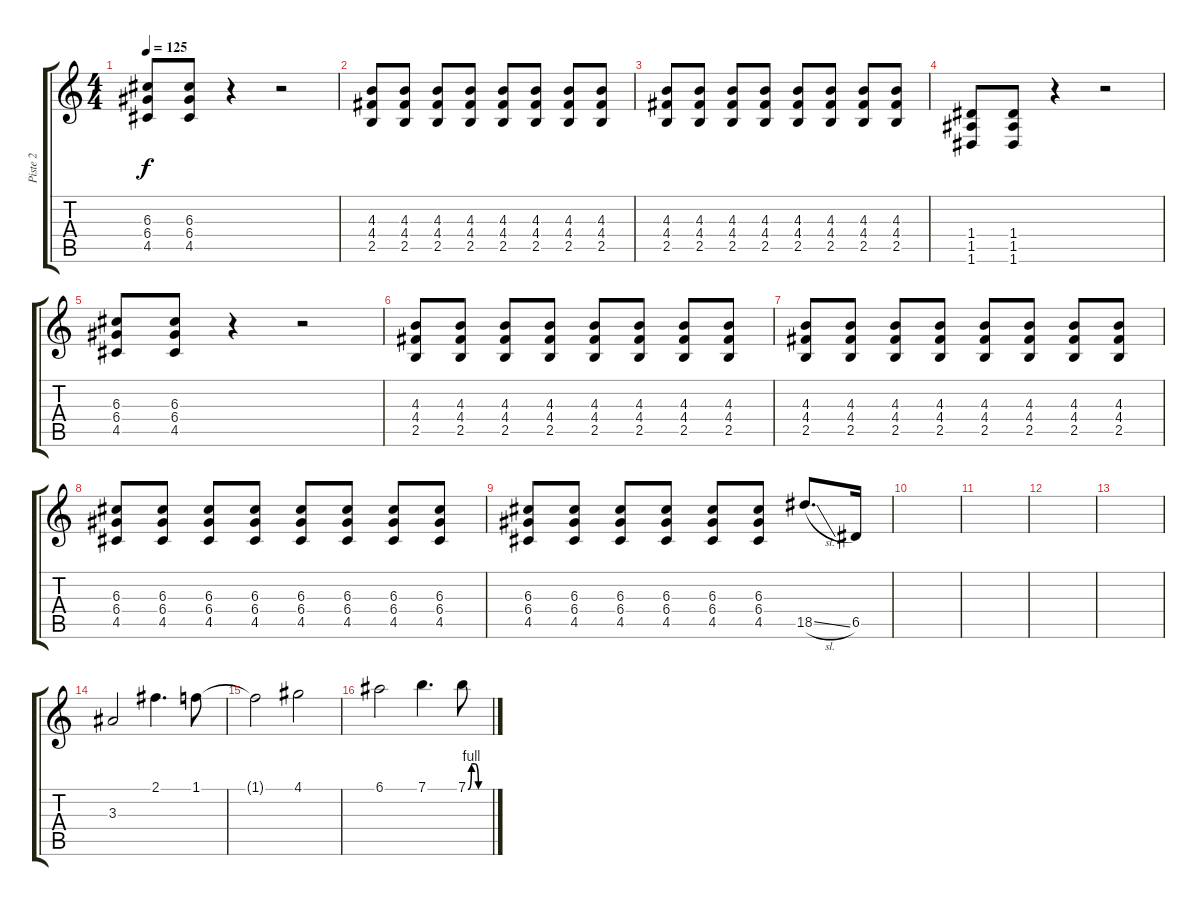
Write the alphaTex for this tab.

\track ("Piste 2" "Piste 2") {instrument overdrivenguitar}
\staff {score tabs}
\tuning (E4 B3 G3 D3 A2 D2) {hide}
\ts (4 4)
\tempo 125
\clef g2
\ks c
(6.3 6.4 4.5).8{dy f} (6.3 6.4 4.5).8 r.4 r.2 |
(4.3 4.4 2.5).8 (4.3 4.4 2.5).8 (4.3 4.4 2.5).8 (4.3 4.4 2.5).8 (4.3 4.4 2.5).8 (4.3 4.4 2.5).8 (4.3 4.4 2.5).8 (4.3 4.4 2.5).8 |
(4.3 4.4 2.5).8 (4.3 4.4 2.5).8 (4.3 4.4 2.5).8 (4.3 4.4 2.5).8 (4.3 4.4 2.5).8 (4.3 4.4 2.5).8 (4.3 4.4 2.5).8 (4.3 4.4 2.5).8 |
(1.4 1.5 1.6).8 (1.4 1.5 1.6).8 r.4 r.2 |
(6.3 6.4 4.5).8 (6.3 6.4 4.5).8 r.4 r.2 |
(4.3 4.4 2.5).8 (4.3 4.4 2.5).8 (4.3 4.4 2.5).8 (4.3 4.4 2.5).8 (4.3 4.4 2.5).8 (4.3 4.4 2.5).8 (4.3 4.4 2.5).8 (4.3 4.4 2.5).8 |
(4.3 4.4 2.5).8 (4.3 4.4 2.5).8 (4.3 4.4 2.5).8 (4.3 4.4 2.5).8 (4.3 4.4 2.5).8 (4.3 4.4 2.5).8 (4.3 4.4 2.5).8 (4.3 4.4 2.5).8 |
(6.3 6.4 4.5).8 (6.3 6.4 4.5).8 (6.3 6.4 4.5).8 (6.3 6.4 4.5).8 (6.3 6.4 4.5).8 (6.3 6.4 4.5).8 (6.3 6.4 4.5).8 (6.3 6.4 4.5).8 |
(6.3 6.4 4.5).8 (6.3 6.4 4.5).8 (6.3 6.4 4.5).8 (6.3 6.4 4.5).8 (6.3 6.4 4.5).8 (6.3 6.4 4.5).8 18.5{sl}.8{d} 6.5.16 |
|
|
|
|
3.3.2 2.1.4{d} 1.1.8 |
1.1{t}.2 4.1.2 |
6.1.2 7.1.4{d} 7.1{be (custom 0 0 10 4 20 4 30 0 60 0)}.8
